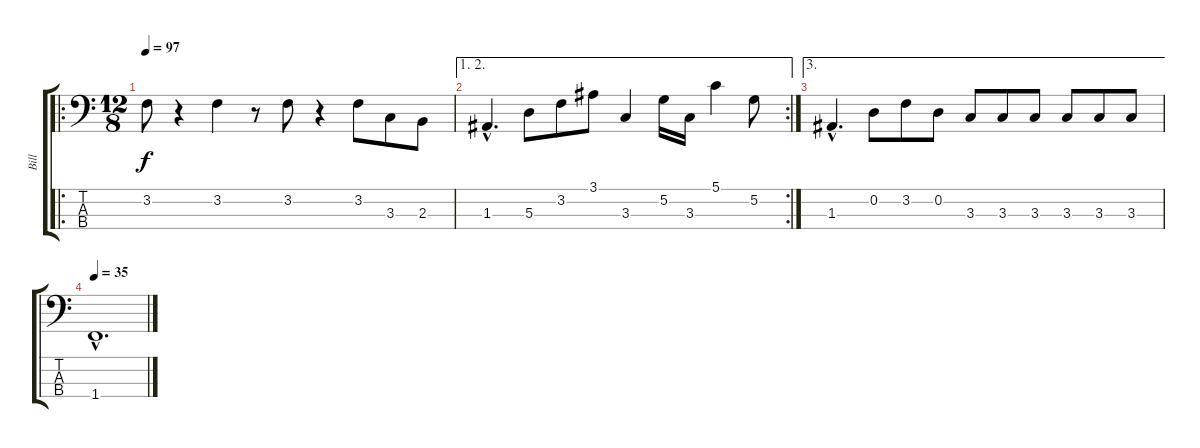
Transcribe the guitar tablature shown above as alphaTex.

\track ("Bill" "Bill") {instrument electricbasspick}
\staff {score tabs}
\tuning (G2 D2 A1 E1) {hide}
\ro
\ts (12 8)
\tempo 97
\clef f4
\ks c
3.2.8{dy f} r.4 3.2.4 r.8 3.2.8 r.4 3.2.8 3.3.8 2.3.8 |
\ae (1 2)
\rc 2
1.3{hac}.4{d} 5.3.8 3.2.8 3.1.8 3.3.4 5.2.16 3.3.16 5.1.4 5.2.8 |
\ae 3
1.3{hac}.4{d} 0.2.8 3.2.8 0.2.8 3.3.8 3.3.8 3.3.8 3.3.8 3.3.8 3.3.8 |
\tempo 35
1.4{hac}.1{d}
